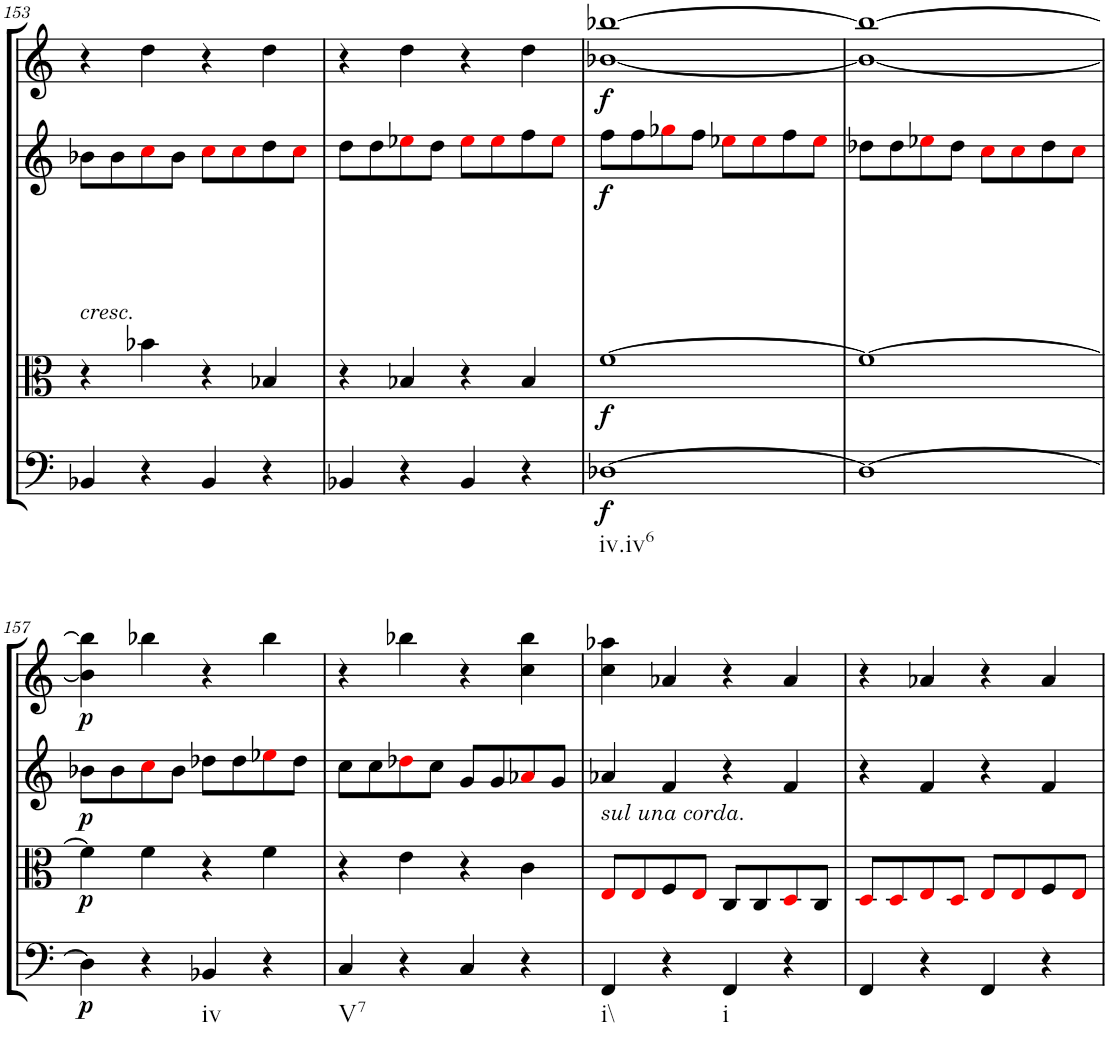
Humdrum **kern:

**kern	**dynam	**kern	**dynam	**kern	**dynam	**kern	**dynam
*part4	*part4	*part3	*part3	*part2	*part2	*part1	*part1
*staff4	*staff4	*staff3	*staff3	*staff2	*staff2	*staff1	*staff1
*I"Cello	*	*I"Viola	*	*I"2nd Violin	*	*I"1st Violin	*
!!LO:PB:g=z
*clefF4	*	*clefC3	*	*clefG2	*	*clefG2	*
*k[]	*	*k[]	*	*k[]	*	*k[]	*
*M2/2	*	*M2/2	*	*M2/2	*	*M2/2	*
*met(c|)	*	*met(c|)	*	*met(c|)	*	*met(c|)	*
=153	=153	=153	=153	=153	=153	=153	=153
!	!	!	!	!LO:TX:b:i:t=cresc.	!	!	!
4BB-X/	.	4r	.	8b-X\L	.	4r	.
.	.	.	.	8b-\	.	.	.
4r	.	4b-X\	.	8cci\	.	4dd\	.
.	.	.	.	8b-\J	.	.	.
4BB-/	.	4r	.	8cci\L	.	4r	.
.	.	.	.	8cci\	.	.	.
4r	.	4B-X/	.	8dd\	.	4dd\	.
.	.	.	.	8cci\J	.	.	.
=154	=154	=154	=154	=154	=154	=154	=154
4BB-X/	.	4r	.	8dd\L	.	4r	.
.	.	.	.	8dd\	.	.	.
4r	.	4B-X/	.	8ee-Xi\	.	4dd\	.
.	.	.	.	8dd\J	.	.	.
4BB-/	.	4r	.	8ee-i\L	.	4r	.
.	.	.	.	8ee-i\	.	.	.
4r	.	4B-/	.	8ff\	.	4dd\	.
.	.	.	.	8ee-i\J	.	.	.
=155	=155	=155	=155	=155	=155	=155	=155
!LO:TX:b:t=iv.iv6	!	!	!	!	!	!	!
!	!LO:DY:b	!	!LO:DY:b	!	!LO:DY:b	!	!LO:DY:b
[1D-X	f	[1f	f	8ff\L	f	[1b-X [1bb-X	f
.	.	.	.	8ff\	.	.	.
.	.	.	.	8gg-Xi\	.	.	.
.	.	.	.	8ff\J	.	.	.
.	.	.	.	8ee-Xi\L	.	.	.
.	.	.	.	8ee-i\	.	.	.
.	.	.	.	8ff\	.	.	.
.	.	.	.	8ee-i\J	.	.	.
=156	=156	=156	=156	=156	=156	=156	=156
1D-_	.	1f_	.	8dd-X\L	.	1b-_ 1bb-_	.
.	.	.	.	8dd-\	.	.	.
.	.	.	.	8ee-Xi\	.	.	.
.	.	.	.	8dd-\J	.	.	.
.	.	.	.	8cci\L	.	.	.
.	.	.	.	8cci\	.	.	.
.	.	.	.	8dd-\	.	.	.
.	.	.	.	8cci\J	.	.	.
!!LO:LB:g=z
=157	=157	=157	=157	=157	=157	=157	=157
!	!LO:DY:b	!	!LO:DY:b	!	!LO:DY:b	!	!LO:DY:b
4D-\]	p	4f\]	p	8b-X\L	p	4b-\] 4bb-\]	p
.	.	.	.	8b-\	.	.	.
4r	.	4f\	.	8cci\	.	4bb-X\	.
.	.	.	.	8b-\J	.	.	.
!LO:TX:b:t=iv	!	!	!	!	!	!	!
4BB-X/	.	4r	.	8dd-X\L	.	4r	.
.	.	.	.	8dd-\	.	.	.
4r	.	4f\	.	8ee-Xi\	.	4bb-\	.
.	.	.	.	8dd-\J	.	.	.
=158	=158	=158	=158	=158	=158	=158	=158
!LO:TX:b:t=V7	!	!	!	!	!	!	!
4C/	.	4r	.	8cc\L	.	4r	.
.	.	.	.	8cc\	.	.	.
4r	.	4e\	.	8dd-Xi\	.	4bb-X\	.
.	.	.	.	8cc\J	.	.	.
4C/	.	4r	.	8g/L	.	4r	.
.	.	.	.	8g/	.	.	.
4r	.	4c\	.	8a-Xi/	.	4cc\ 4bb-\	.
.	.	.	.	8g/J	.	.	.
=159	=159	=159	=159	=159	=159	=159	=159
!	!	!LO:TX:a:i:t=sul una corda.	!	!	!	!	!
!LO:TX:b:t=i\\	!	!	!	!	!	!	!
4FF/	.	8Ei/L	.	4a-X/	.	4cc\ 4aa-X\	.
.	.	8Ei/	.	.	.	.	.
4r	.	8F/	.	4f/	.	4a-X/	.
.	.	8Ei/J	.	.	.	.	.
!LO:TX:b:t=i	!	!	!	!	!	!	!
4FF/	.	8C/L	.	4r	.	4r	.
.	.	8C/	.	.	.	.	.
4r	.	8Di/	.	4f/	.	4a-/	.
.	.	8C/J	.	.	.	.	.
=160	=160	=160	=160	=160	=160	=160	=160
4FF/	.	8Di/L	.	4r	.	4r	.
.	.	8Di/	.	.	.	.	.
4r	.	8Ei/	.	4f/	.	4a-X/	.
.	.	8Di/J	.	.	.	.	.
4FF/	.	8Ei/L	.	4r	.	4r	.
.	.	8Ei/	.	.	.	.	.
4r	.	8F/	.	4f/	.	4a-/	.
.	.	8Ei/J	.	.	.	.	.
=	=	=	=	=	=	=	=
*-	*-	*-	*-	*-	*-	*-	*-
